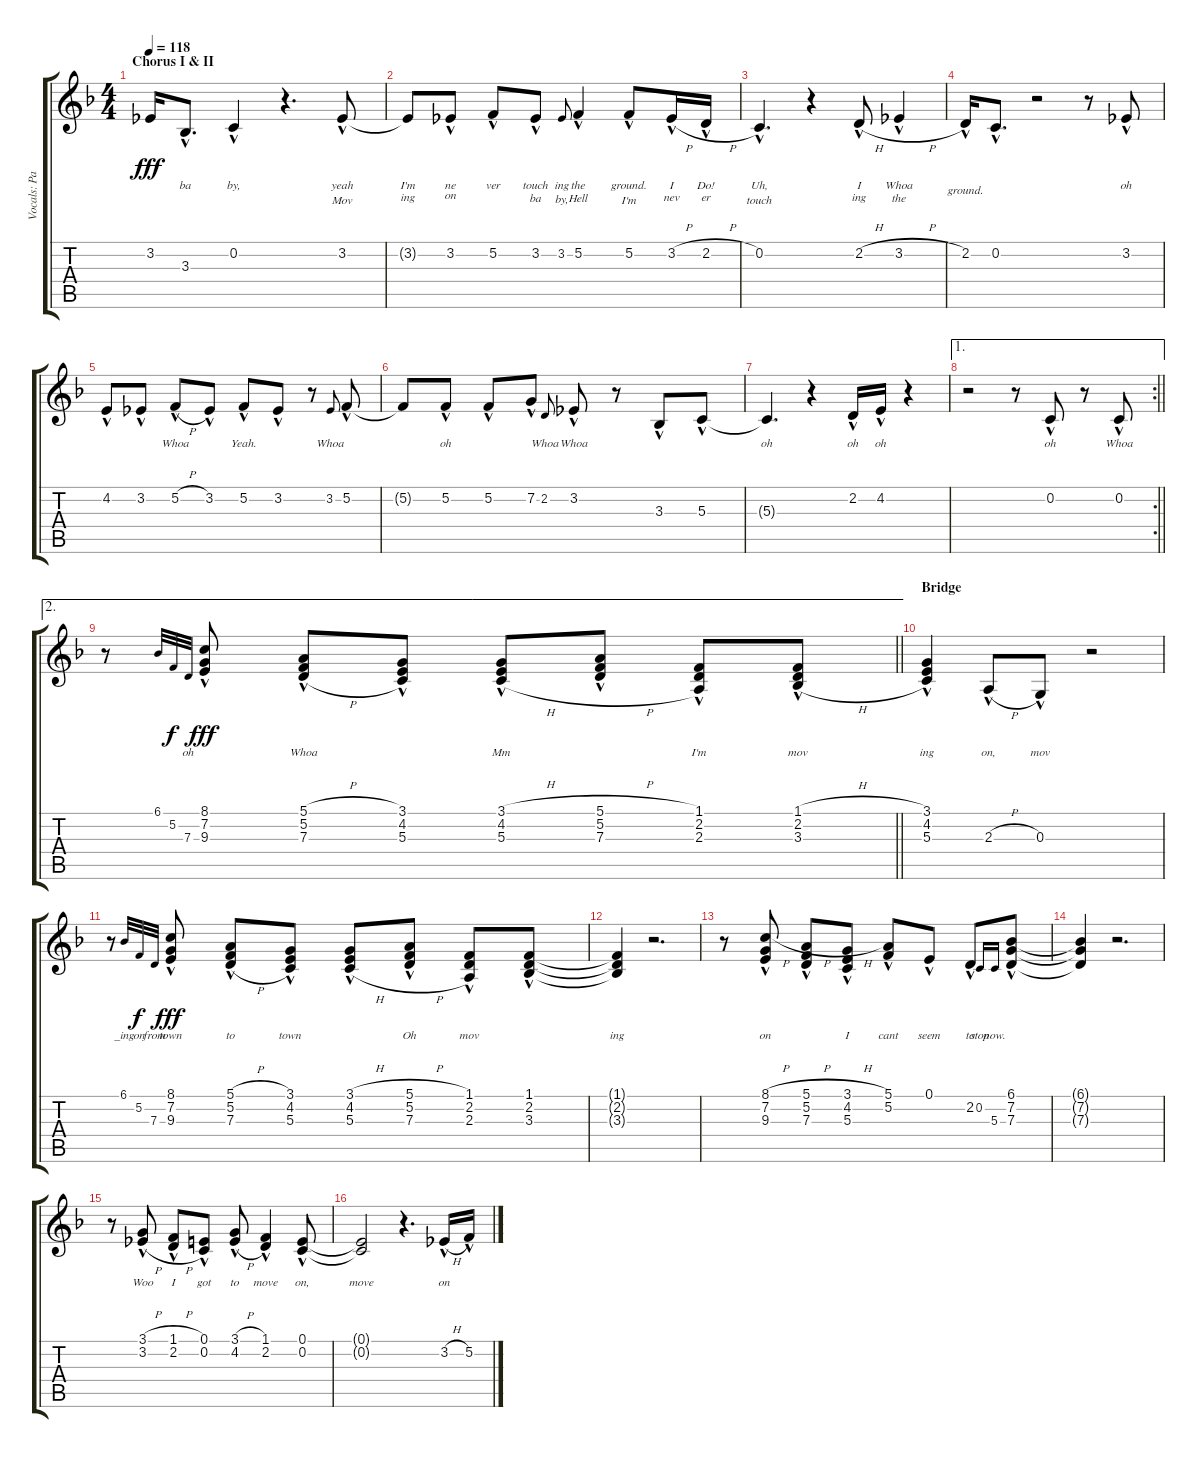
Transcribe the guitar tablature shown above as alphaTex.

\track ("Vocals: Paul" "Vocals: Pa") {instrument lead2sawtooth}
\staff {score tabs}
\tuning (E4 C4 G3 C3 G2 C2) {hide}
\ts (4 4)
\section ("" "Chorus I & II")
\tempo 118
\clef g2
\ks f
3.2{t}.16{lyrics (0 "") lyrics (1 "") lyrics (2 "") lyrics (3 "") lyrics (4 "") dy fff} 3.3{hac}.8{d lyrics (0 "ba") lyrics (1 "") lyrics (2 "") lyrics (3 "") lyrics (4 "")} 0.2{hac}.4{lyrics (0 "by,") lyrics (1 "") lyrics (2 "") lyrics (3 "") lyrics (4 "")} r.4{d} 3.2{hac}.8{lyrics (0 "yeah") lyrics (1 "Mov") lyrics (2 "") lyrics (3 "") lyrics (4 "")} |
3.2{t}.8{lyrics (0 "I'm") lyrics (1 "ing") lyrics (2 "") lyrics (3 "") lyrics (4 "")} 3.2{hac}.8{lyrics (0 "ne") lyrics (1 "on") lyrics (2 "") lyrics (3 "") lyrics (4 "")} 5.2{hac}.8{lyrics (0 "ver") lyrics (1 "") lyrics (2 "") lyrics (3 "") lyrics (4 "")} 3.2{hac}.8{lyrics (0 "touch") lyrics (1 "ba") lyrics (2 "") lyrics (3 "") lyrics (4 "")} 3.2.8{lyrics (0 "ing") lyrics (1 "by,") lyrics (2 "") lyrics (3 "") lyrics (4 "") gr onbeat} 5.2{hac}.4{lyrics (0 "the") lyrics (1 "Hell") lyrics (2 "") lyrics (3 "") lyrics (4 "")} 5.2{hac}.8{lyrics (0 "ground.") lyrics (1 "I'm") lyrics (2 "") lyrics (3 "") lyrics (4 "")} 3.2{h hac}.16{lyrics (0 "I") lyrics (1 "nev") lyrics (2 "") lyrics (3 "") lyrics (4 "")} 2.2{h hac}.16{lyrics (0 "Do!") lyrics (1 "er") lyrics (2 "") lyrics (3 "") lyrics (4 "")} |
0.2{hac}.4{d lyrics (0 "Uh,") lyrics (1 "touch") lyrics (2 "") lyrics (3 "") lyrics (4 "")} r.4 2.2{h hac}.8{lyrics (0 "I") lyrics (1 "ing") lyrics (2 "") lyrics (3 "") lyrics (4 "")} 3.2{h hac}.4{lyrics (0 "Whoa") lyrics (1 "the") lyrics (2 "") lyrics (3 "") lyrics (4 "")} |
2.2{hac}.16{lyrics (0 "") lyrics (1 "ground.") lyrics (2 "") lyrics (3 "") lyrics (4 "")} 0.2{hac}.8{d lyrics (0 "") lyrics (1 "") lyrics (2 "") lyrics (3 "") lyrics (4 "")} r.2 r.8 3.2{hac}.8{lyrics (0 "oh") lyrics (1 "") lyrics (2 "") lyrics (3 "") lyrics (4 "")} |
4.2{hac}.8{lyrics (0 "") lyrics (1 "") lyrics (2 "") lyrics (3 "") lyrics (4 "")} 3.2{hac}.8{lyrics (0 "") lyrics (1 "") lyrics (2 "") lyrics (3 "") lyrics (4 "")} 5.2{h hac}.8{lyrics (0 "Whoa") lyrics (1 "") lyrics (2 "") lyrics (3 "") lyrics (4 "")} 3.2{hac}.8{lyrics (0 "") lyrics (1 "") lyrics (2 "") lyrics (3 "") lyrics (4 "")} 5.2{hac}.8{lyrics (0 "Yeah.") lyrics (1 "") lyrics (2 "") lyrics (3 "") lyrics (4 "")} 3.2{hac}.8{lyrics (0 "") lyrics (1 "") lyrics (2 "") lyrics (3 "") lyrics (4 "")} r.8 3.2.8{lyrics (0 "Whoa") lyrics (1 "") lyrics (2 "") lyrics (3 "") lyrics (4 "") gr onbeat} 5.2{hac}.8{lyrics (0 "") lyrics (1 "") lyrics (2 "") lyrics (3 "") lyrics (4 "")} |
5.2{t}.8{lyrics (0 "") lyrics (1 "") lyrics (2 "") lyrics (3 "") lyrics (4 "")} 5.2{hac}.8{lyrics (0 "oh") lyrics (1 "") lyrics (2 "") lyrics (3 "") lyrics (4 "")} 5.2{hac}.8{lyrics (0 "") lyrics (1 "") lyrics (2 "") lyrics (3 "") lyrics (4 "")} 7.2{hac}.8{lyrics (0 "") lyrics (1 "") lyrics (2 "") lyrics (3 "") lyrics (4 "")} 2.2.8{lyrics (0 "Whoa") lyrics (1 "") lyrics (2 "") lyrics (3 "") lyrics (4 "") gr onbeat} 3.2{hac}.8{lyrics (0 "Whoa") lyrics (1 "") lyrics (2 "") lyrics (3 "") lyrics (4 "")} r.8 3.3{hac}.8{lyrics (0 "") lyrics (1 "") lyrics (2 "") lyrics (3 "") lyrics (4 "")} 5.3{hac}.8{lyrics (0 "") lyrics (1 "") lyrics (2 "") lyrics (3 "") lyrics (4 "")} |
5.3{t}.4{d lyrics (0 "oh") lyrics (1 "") lyrics (2 "") lyrics (3 "") lyrics (4 "")} r.4 2.2{hac}.16{lyrics (0 "oh") lyrics (1 "") lyrics (2 "") lyrics (3 "") lyrics (4 "")} 4.2{hac}.16{lyrics (0 "oh") lyrics (1 "") lyrics (2 "") lyrics (3 "") lyrics (4 "")} r.4 |
\ae 1
\rc 2
\barLineRight lightlight
r.2 r.8 0.2{hac}.8{lyrics (0 "oh") lyrics (1 "") lyrics (2 "") lyrics (3 "") lyrics (4 "")} r.8 0.2{hac}.8{lyrics (0 "Whoa") lyrics (1 "") lyrics (2 "") lyrics (3 "") lyrics (4 "")} |
\ae 2
\barLineRight lightlight
r.8 6.1.32{lyrics (0 "") lyrics (1 "") lyrics (2 "") lyrics (3 "") lyrics (4 "") gr onbeat} 5.2.32{lyrics (0 "") lyrics (1 "") lyrics (2 "") lyrics (3 "") lyrics (4 "") gr onbeat dy f} 7.3.32{lyrics (0 "oh") lyrics (1 "") lyrics (2 "") lyrics (3 "") lyrics (4 "") gr onbeat} (8.1{hac} 7.2{hac} 9.3{hac}).8{lyrics (0 "") lyrics (1 "") lyrics (2 "") lyrics (3 "") lyrics (4 "") dy fff} (5.1{h hac} 5.2{h hac} 7.3{h hac}).8{lyrics (0 "Whoa") lyrics (1 "") lyrics (2 "") lyrics (3 "") lyrics (4 "")} (3.1{hac} 4.2{hac} 5.3{hac}).8{lyrics (0 "") lyrics (1 "") lyrics (2 "") lyrics (3 "") lyrics (4 "")} (3.1{h hac} 4.2{h hac} 5.3{h hac}).8{lyrics (0 "Mm") lyrics (1 "") lyrics (2 "") lyrics (3 "") lyrics (4 "")} (5.1{h hac} 5.2{h hac} 7.3{h hac}).8{lyrics (0 "") lyrics (1 "") lyrics (2 "") lyrics (3 "") lyrics (4 "")} (1.1{hac} 2.2{hac} 2.3{hac}).8{lyrics (0 "I'm") lyrics (1 "") lyrics (2 "") lyrics (3 "") lyrics (4 "")} (1.1{h hac} 2.2{h hac} 3.3{h hac}).8{lyrics (0 "mov") lyrics (1 "") lyrics (2 "") lyrics (3 "") lyrics (4 "")} |
\section ("" "Bridge")
(3.1{hac} 4.2{hac} 5.3{hac}).4{lyrics (0 "ing") lyrics (1 "") lyrics (2 "") lyrics (3 "") lyrics (4 "")} 2.3{h hac}.8{lyrics (0 "on,") lyrics (1 "") lyrics (2 "") lyrics (3 "") lyrics (4 "")} 0.3{hac}.8{lyrics (0 "mov") lyrics (1 "") lyrics (2 "") lyrics (3 "") lyrics (4 "")} r.2 |
r.8 6.1.32{lyrics (0 "_ing") lyrics (1 "") lyrics (2 "") lyrics (3 "") lyrics (4 "") gr onbeat} 5.2.32{lyrics (0 "on") lyrics (1 "") lyrics (2 "") lyrics (3 "") lyrics (4 "") gr onbeat dy f} 7.3.32{lyrics (0 "from") lyrics (1 "") lyrics (2 "") lyrics (3 "") lyrics (4 "") gr onbeat} (8.1{hac} 7.2{hac} 9.3{hac}).8{lyrics (0 "town") lyrics (1 "") lyrics (2 "") lyrics (3 "") lyrics (4 "") dy fff} (5.1{h hac} 5.2{h hac} 7.3{h hac}).8{lyrics (0 "to") lyrics (1 "") lyrics (2 "") lyrics (3 "") lyrics (4 "")} (3.1{hac} 4.2{hac} 5.3{hac}).8{lyrics (0 "town") lyrics (1 "") lyrics (2 "") lyrics (3 "") lyrics (4 "")} (3.1{h hac} 4.2{h hac} 5.3{h hac}).8{lyrics (0 "") lyrics (1 "") lyrics (2 "") lyrics (3 "") lyrics (4 "")} (5.1{h hac} 5.2{h hac} 7.3{h hac}).8{lyrics (0 "Oh") lyrics (1 "") lyrics (2 "") lyrics (3 "") lyrics (4 "")} (1.1{hac} 2.2{hac} 2.3{hac}).8{lyrics (0 "mov") lyrics (1 "") lyrics (2 "") lyrics (3 "") lyrics (4 "")} (1.1{hac} 2.2{hac} 3.3{hac}).8{lyrics (0 "") lyrics (1 "") lyrics (2 "") lyrics (3 "") lyrics (4 "")} |
(1.1{t} 2.2{t} 3.3{t}).4{lyrics (0 "ing") lyrics (1 "") lyrics (2 "") lyrics (3 "") lyrics (4 "")} r.2{d} |
r.8 (8.1{h hac} 7.2{hac} 9.3{hac}).8{lyrics (0 "on") lyrics (1 "") lyrics (2 "") lyrics (3 "") lyrics (4 "")} (5.1{h hac} 5.2{hac} 7.3{hac}).8{lyrics (0 "") lyrics (1 "") lyrics (2 "") lyrics (3 "") lyrics (4 "")} (3.1{h hac} 4.2{hac} 5.3{hac}).8{lyrics (0 "I") lyrics (1 "") lyrics (2 "") lyrics (3 "") lyrics (4 "")} (5.1{hac} 5.2{hac}).8{lyrics (0 "cant") lyrics (1 "") lyrics (2 "") lyrics (3 "") lyrics (4 "")} 0.1{hac}.8{lyrics (0 "seem") lyrics (1 "") lyrics (2 "") lyrics (3 "") lyrics (4 "")} 2.2{hac}.8{lyrics (0 "to") lyrics (1 "") lyrics (2 "") lyrics (3 "") lyrics (4 "")} 0.2.16{lyrics (0 "stop") lyrics (1 "") lyrics (2 "") lyrics (3 "") lyrics (4 "") gr onbeat} 5.3.16{lyrics (0 "now.") lyrics (1 "") lyrics (2 "") lyrics (3 "") lyrics (4 "") gr onbeat} (6.1{hac} 7.2{hac} 7.3{hac}).8{lyrics (0 "") lyrics (1 "") lyrics (2 "") lyrics (3 "") lyrics (4 "")} |
(6.1{t} 7.2{t} 7.3{t}).4{lyrics (0 "") lyrics (1 "") lyrics (2 "") lyrics (3 "") lyrics (4 "")} r.2{d} |
r.8 (3.1{h hac} 3.2{h hac}).8{lyrics (0 "Woo") lyrics (1 "") lyrics (2 "") lyrics (3 "") lyrics (4 "")} (1.1{h hac} 2.2{h hac}).8{lyrics (0 "I") lyrics (1 "") lyrics (2 "") lyrics (3 "") lyrics (4 "")} (0.1{hac} 0.2{hac}).8{lyrics (0 "got") lyrics (1 "") lyrics (2 "") lyrics (3 "") lyrics (4 "")} (3.1{h hac} 4.2{h hac}).8{lyrics (0 "to") lyrics (1 "") lyrics (2 "") lyrics (3 "") lyrics (4 "")} (1.1{hac} 2.2{hac}).4{lyrics (0 "move") lyrics (1 "") lyrics (2 "") lyrics (3 "") lyrics (4 "")} (0.1{hac} 0.2{hac}).8{lyrics (0 "on,") lyrics (1 "") lyrics (2 "") lyrics (3 "") lyrics (4 "")} |
(0.1{t} 0.2{t}).2{lyrics (0 "move") lyrics (1 "") lyrics (2 "") lyrics (3 "") lyrics (4 "")} r.4{d} 3.2{h hac}.16{lyrics (0 "on") lyrics (1 "") lyrics (2 "") lyrics (3 "") lyrics (4 "")} 5.2{h hac}.16{lyrics (0 "") lyrics (1 "") lyrics (2 "") lyrics (3 "") lyrics (4 "")}
